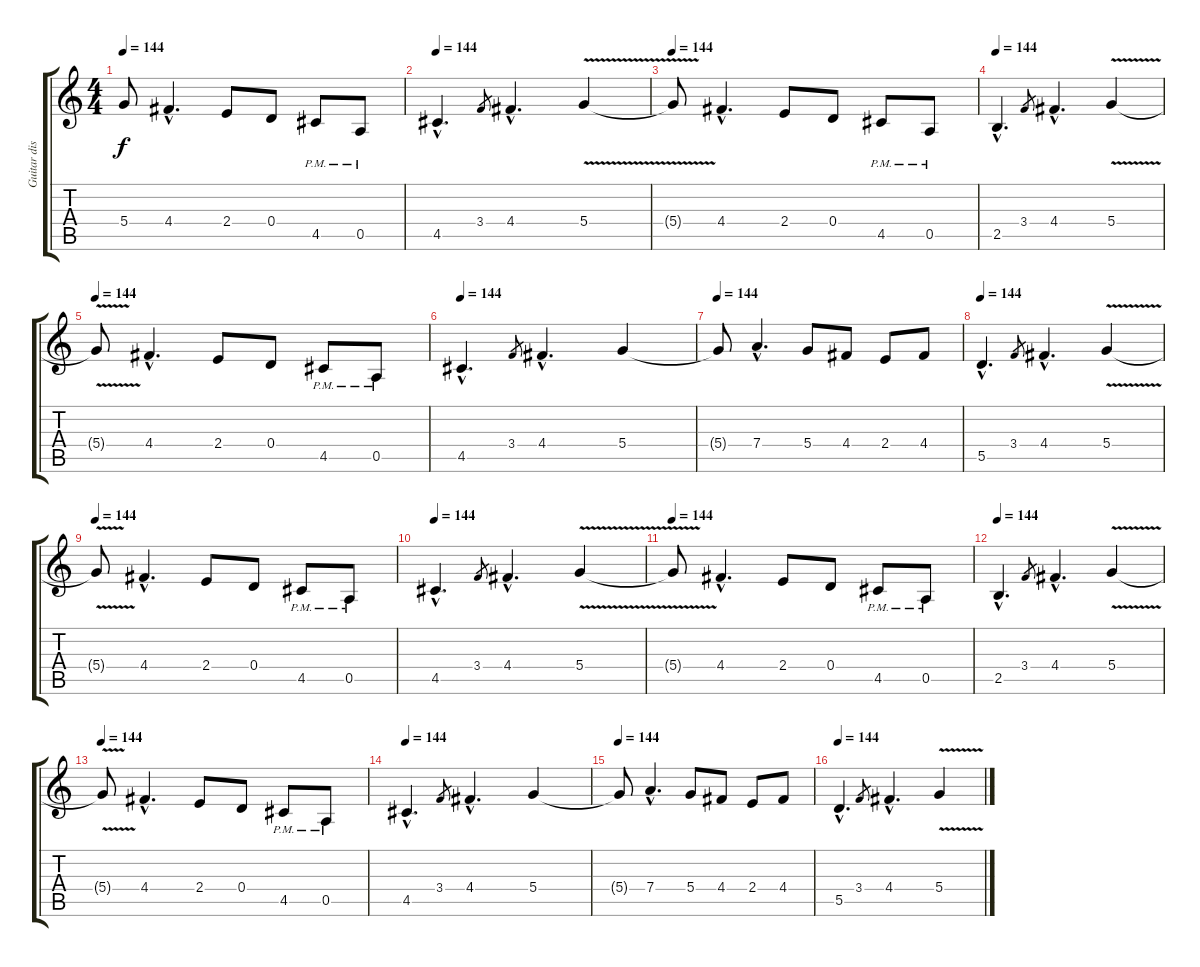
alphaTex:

\track ("Guitar distortion 3" "Guitar dis") {instrument distortionguitar}
\staff {score tabs}
\tuning (E4 B3 G3 D3 A2 E2) {hide}
\ts (4 4)
\tempo 144
\clef g2
\ks c
5.4{t}.8{dy f} 4.4{hac}.4{d} 2.4.8 0.4.8 4.5{pm}.8 0.5{pm}.8 |
\tempo 144
4.5{hac}.4{d} 3.4.8{gr} 4.4{hac}.4{d} 5.4{v}.4 |
\tempo 144
5.4{t}.8 4.4{hac}.4{d} 2.4.8 0.4.8 4.5{pm}.8 0.5{pm}.8 |
\tempo 144
2.5{hac}.4{d} 3.4.8{gr} 4.4{hac}.4{d} 5.4{v}.4 |
\tempo 144
5.4{t}.8 4.4{hac}.4{d} 2.4.8 0.4.8 4.5{pm}.8 0.5{pm}.8 |
\tempo 144
4.5{hac}.4{d} 3.4.8{gr} 4.4{hac}.4{d} 5.4.4 |
\tempo 144
5.4{t}.8 7.4{hac}.4{d} 5.4.8 4.4.8 2.4.8 4.4.8 |
\tempo 144
5.5{hac}.4{d} 3.4.8{gr} 4.4{hac}.4{d} 5.4{v}.4 |
\tempo 144
5.4{t}.8 4.4{hac}.4{d} 2.4.8 0.4.8 4.5{pm}.8 0.5{pm}.8 |
\tempo 144
4.5{hac}.4{d} 3.4.8{gr} 4.4{hac}.4{d} 5.4{v}.4 |
\tempo 144
5.4{t}.8 4.4{hac}.4{d} 2.4.8 0.4.8 4.5{pm}.8 0.5{pm}.8 |
\tempo 144
2.5{hac}.4{d} 3.4.8{gr} 4.4{hac}.4{d} 5.4{v}.4 |
\tempo 144
5.4{t}.8 4.4{hac}.4{d} 2.4.8 0.4.8 4.5{pm}.8 0.5{pm}.8 |
\tempo 144
4.5{hac}.4{d volume 15} 3.4.8{gr} 4.4{hac}.4{d} 5.4.4 |
\tempo 144
5.4{t}.8{volume 14} 7.4{hac}.4{d} 5.4.8 4.4.8 2.4.8 4.4.8 |
\tempo 144
5.5{hac}.4{d volume 13} 3.4.8{gr} 4.4{hac}.4{d} 5.4{v}.4
